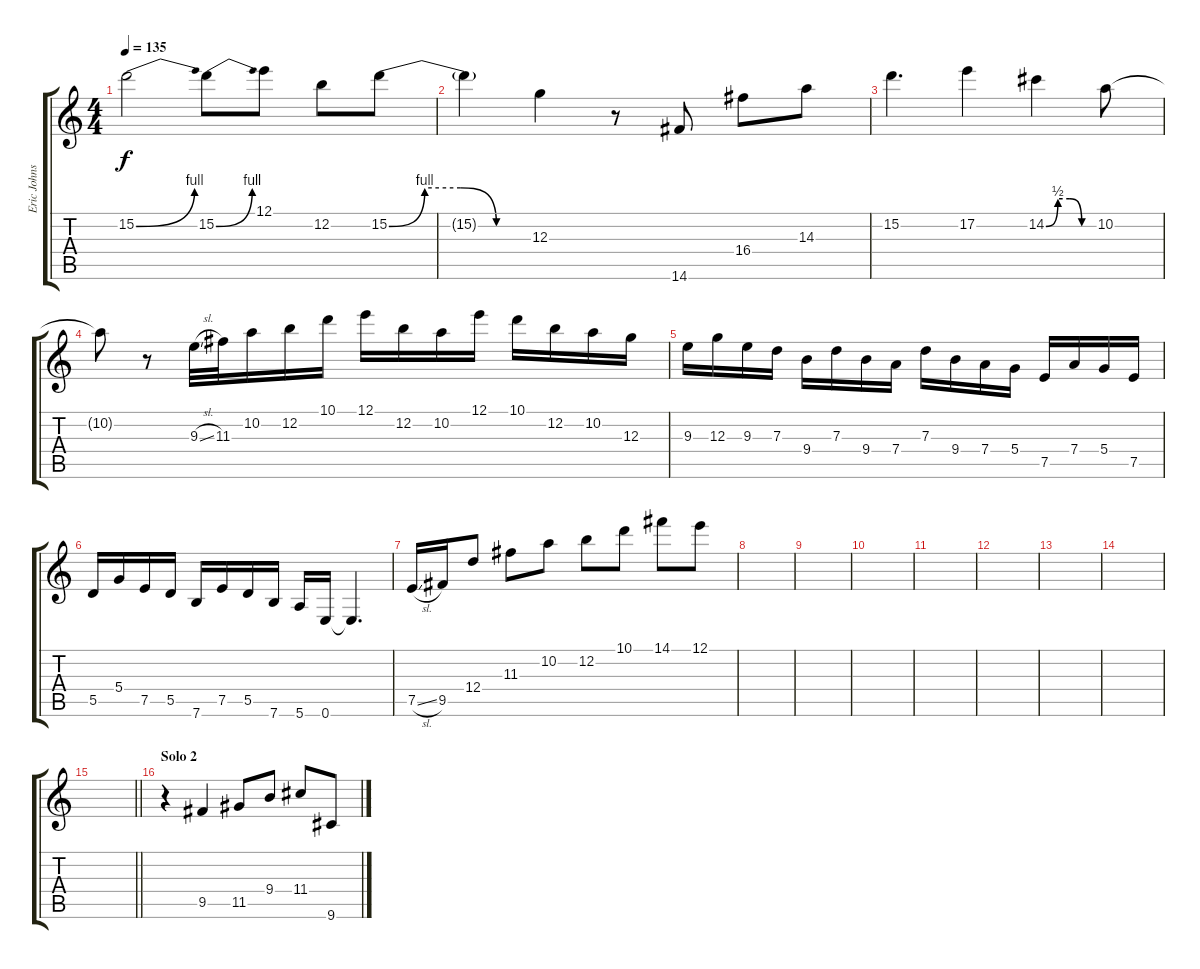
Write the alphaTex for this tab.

\track ("Eric Johnson (Distortion Efects)" "Eric Johns") {instrument overdrivenguitar}
\staff {score tabs}
\tuning (E4 B3 G3 D3 A2 E2) {hide}
\ts (4 4)
\tempo 135
\clef g2
\ks c
15.2{be (bend 0 0 60 4)}.2{dy f} 15.2{be (bend 0 0 60 4)}.8 12.1.8 12.2.8 15.2{be (custom 0 0 15 4 30 4 45 0 60 0)}.8 |
15.2{t}.4 12.3.4 r.8 14.6.8 16.4.8 14.3.8 |
15.2.4{d} 17.2.4 14.2{be (custom 0 0 15 2 30 2 45 0 60 0)}.4 10.2.8 |
10.2{t}.8 r.8 9.3{sl}.32 11.3.32 10.2.16 12.2.16 10.1.16 12.1.16 12.2.16 10.2.16 12.1.16 10.1.16 12.2.16 10.2.16 12.3.16 |
9.3.16 12.3.16 9.3.16 7.3.16 9.4.16 7.3.16 9.4.16 7.4.16 7.3.16 9.4.16 7.4.16 5.4.16 7.5.16 7.4.16 5.4.16 7.5.16 |
5.5.16 5.4.16 7.5.16 5.5.16 7.6.16 7.5.16{txt ""} 5.5.16 7.6.16 5.6.16 0.6.16 0.6{t}.4{d} |
7.5{sl}.16 9.5.16 12.4.8 11.3.8 10.2.8 12.2.8 10.1.8 14.1.8 12.1.8 |
|
|
|
|
|
|
|
\barLineRight lightlight
|
\section ("" "Solo 2")
r.4 9.5.4 11.5.8 9.4.8 11.4.8 9.6.8
